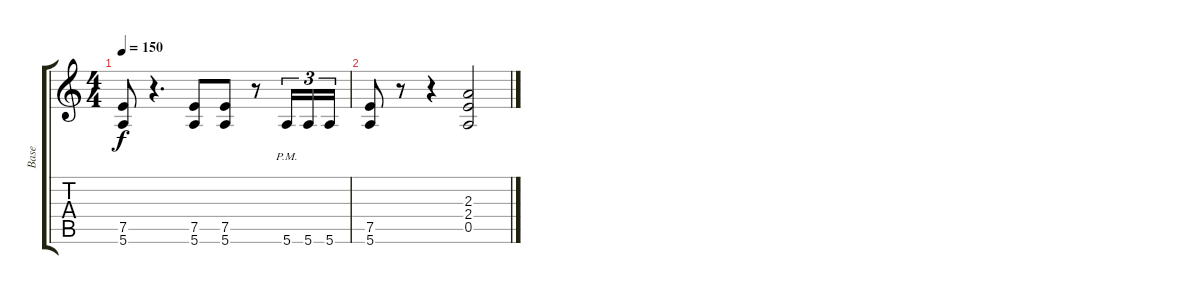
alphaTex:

\track ("Base" "Base") {instrument electricguitarmuted}
\staff {score tabs}
\tuning (E4 B3 G3 D3 A2 E2) {hide}
\ts (4 4)
\tempo 150
\clef g2
\ks c
(7.5 5.6).8{dy f} r.4{d} (7.5 5.6).8 (7.5 5.6).8 r.8 5.6{pm}.16{tu (3 2)} 5.6.16{tu (3 2)} 5.6.16{tu (3 2)} |
(7.5 5.6).8 r.8 r.4 (2.3 2.4 0.5).2
